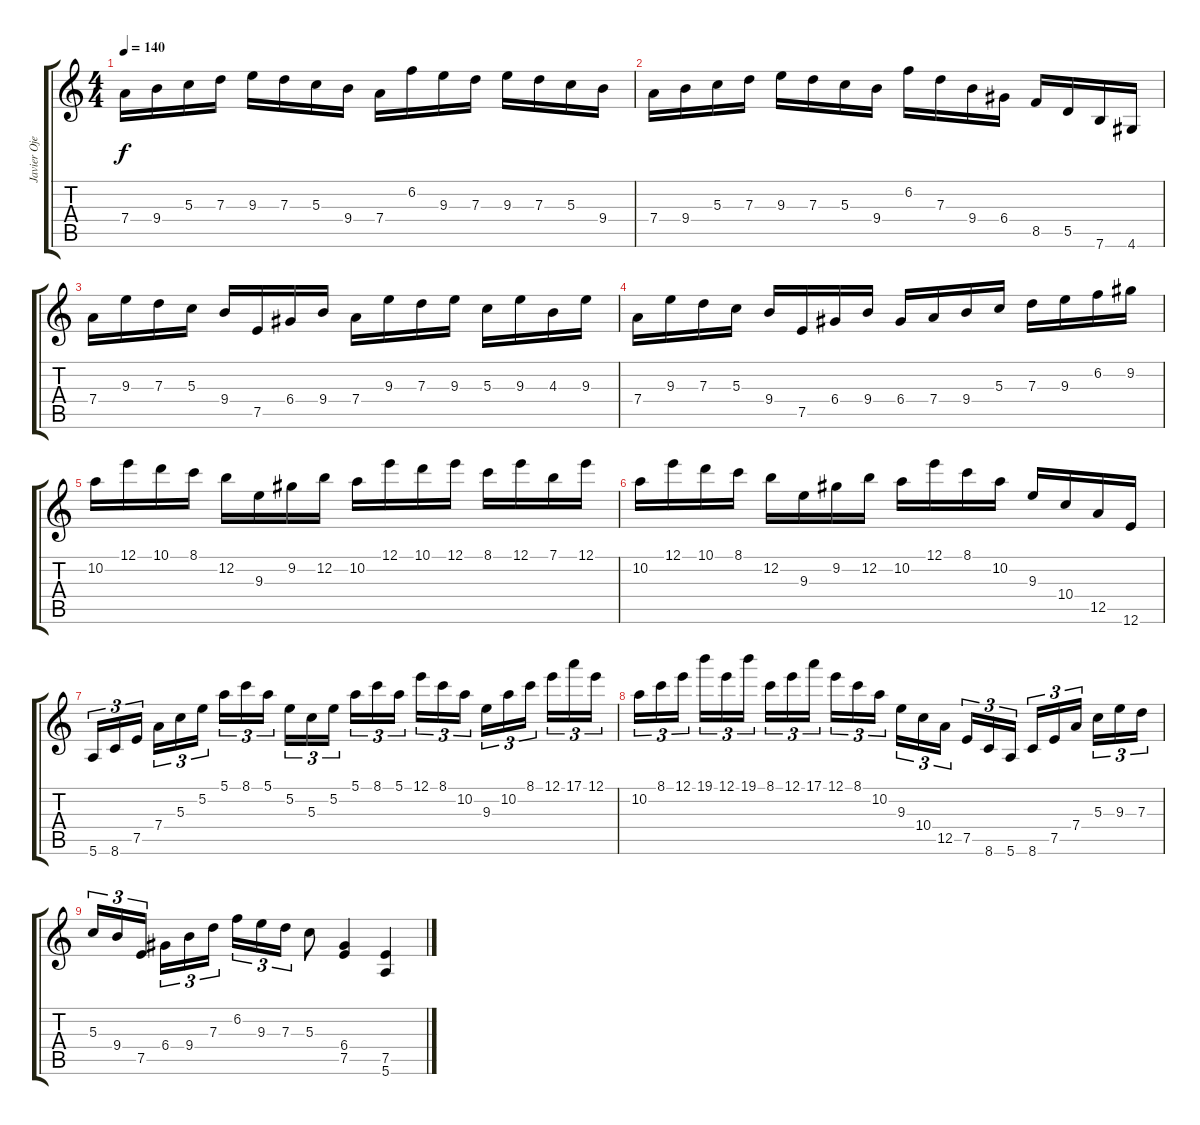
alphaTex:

\track ("Javier Ojeda!!!" "Javier Oje") {instrument distortionguitar}
\staff {score tabs}
\tuning (E4 B3 G3 D3 A2 E2) {hide}
\ts (4 4)
\tempo 140
\clef g2
\ks c
7.4.16{dy f} 9.4.16 5.3.16 7.3.16 9.3.16 7.3.16 5.3.16 9.4.16 7.4.16 6.2.16 9.3.16 7.3.16 9.3.16 7.3.16 5.3.16 9.4.16 |
7.4.16 9.4.16 5.3.16 7.3.16 9.3.16 7.3.16 5.3.16 9.4.16 6.2.16 7.3.16 9.4.16 6.4.16 8.5.16 5.5.16 7.6.16 4.6.16 |
7.4.16 9.3.16 7.3.16 5.3.16 9.4.16 7.5.16 6.4.16 9.4.16 7.4.16 9.3.16 7.3.16 9.3.16 5.3.16 9.3.16 4.3.16 9.3.16 |
7.4.16 9.3.16 7.3.16 5.3.16 9.4.16 7.5.16 6.4.16 9.4.16 6.4.16 7.4.16 9.4.16 5.3.16 7.3.16 9.3.16 6.2.16 9.2.16 |
10.2.16 12.1.16 10.1.16 8.1.16 12.2.16 9.3.16 9.2.16 12.2.16 10.2.16 12.1.16 10.1.16 12.1.16 8.1.16 12.1.16 7.1.16 12.1.16 |
10.2.16 12.1.16 10.1.16 8.1.16 12.2.16 9.3.16 9.2.16 12.2.16 10.2.16 12.1.16 8.1.16 10.2.16 9.3.16 10.4.16 12.5.16 12.6.16 |
5.6.16{tu (3 2)} 8.6.16{tu (3 2)} 7.5.16{tu (3 2)} 7.4.16{tu (3 2)} 5.3.16{tu (3 2)} 5.2.16{tu (3 2)} 5.1.16{tu (3 2)} 8.1.16{tu (3 2)} 5.1.16{tu (3 2)} 5.2.16{tu (3 2)} 5.3.16{tu (3 2)} 5.2.16{tu (3 2)} 5.1.16{tu (3 2)} 8.1.16{tu (3 2)} 5.1.16{tu (3 2)} 12.1.16{tu (3 2)} 8.1.16{tu (3 2)} 10.2.16{tu (3 2)} 9.3.16{tu (3 2)} 10.2.16{tu (3 2)} 8.1.16{tu (3 2)} 12.1.16{tu (3 2)} 17.1.16{tu (3 2)} 12.1.16{tu (3 2)} |
10.2.16{tu (3 2)} 8.1.16{tu (3 2)} 12.1.16{tu (3 2)} 19.1.16{tu (3 2)} 12.1.16{tu (3 2)} 19.1.16{tu (3 2)} 8.1.16{tu (3 2)} 12.1.16{tu (3 2)} 17.1.16{tu (3 2)} 12.1.16{tu (3 2)} 8.1.16{tu (3 2)} 10.2.16{tu (3 2)} 9.3.16{tu (3 2)} 10.4.16{tu (3 2)} 12.5.16{tu (3 2)} 7.5.16{tu (3 2)} 8.6.16{tu (3 2)} 5.6.16{tu (3 2)} 8.6.16{tu (3 2)} 7.5.16{tu (3 2)} 7.4.16{tu (3 2)} 5.3.16{tu (3 2)} 9.3.16{tu (3 2)} 7.3.16{tu (3 2)} |
5.3.16{tu (3 2)} 9.4.16{tu (3 2)} 7.5.16{tu (3 2)} 6.4.16{tu (3 2)} 9.4.16{tu (3 2)} 7.3.16{tu (3 2)} 6.2.16{tu (3 2)} 9.3.16{tu (3 2)} 7.3.16{tu (3 2)} 5.3.8 (6.4 7.5).4 (7.5 5.6).4
